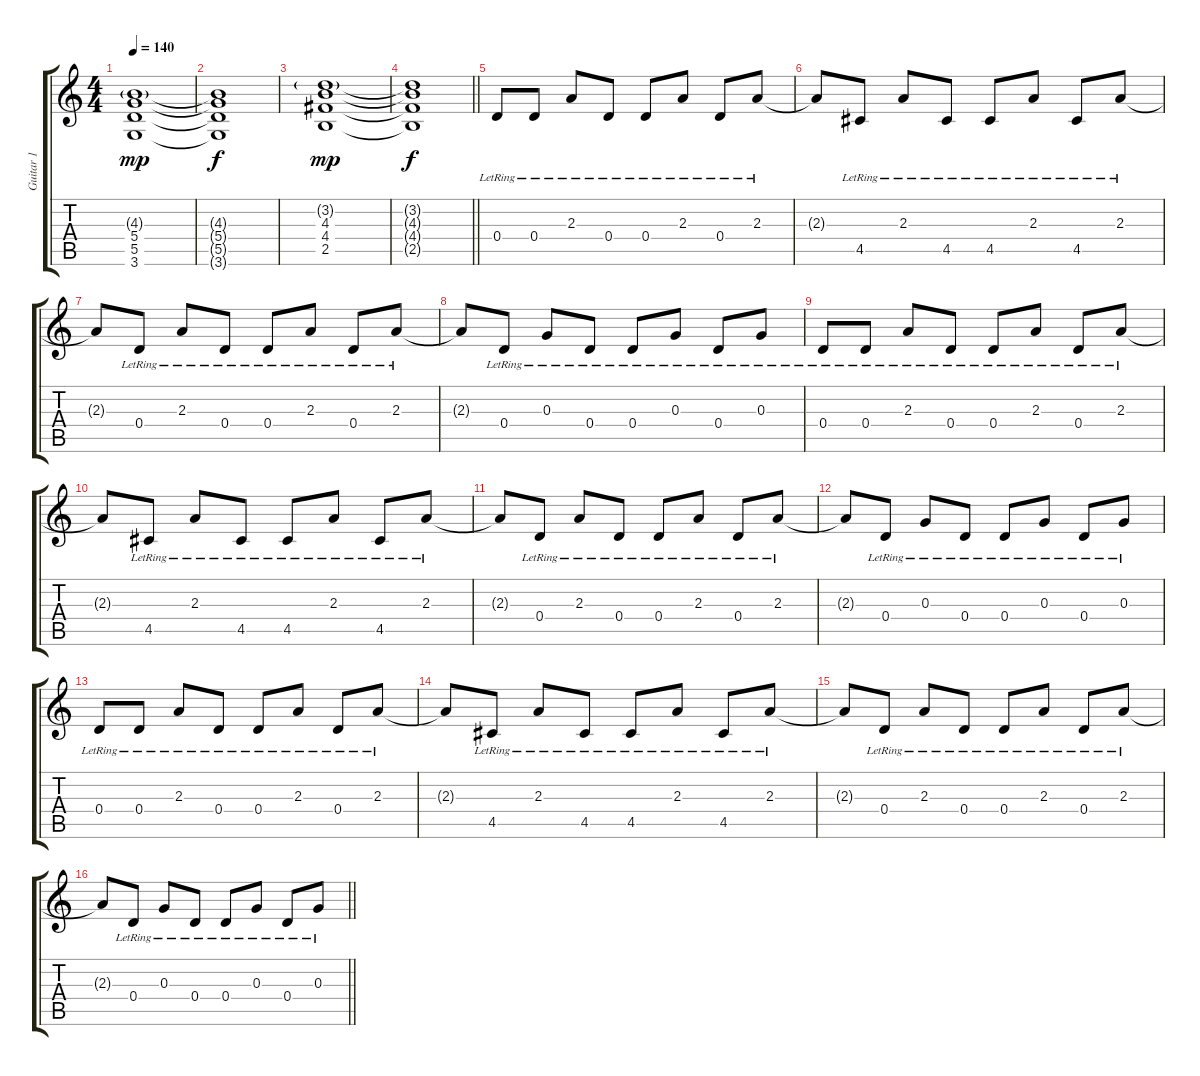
\track ("Guitar 1" "Guitar 1") {instrument electricguitarclean}
\staff {score tabs}
\tuning (E4 B3 G3 D3 A2 E2) {hide}
\ts (4 4)
\tempo 140
\clef g2
\ks c
(4.3{g} 5.4 5.5 3.6).1{dy mp} |
(4.3{t} 5.4{t} 5.5{t} 3.6{t}).1{dy f} |
(3.2{g} 4.3 4.4 2.5).1{dy mp} |
\barLineRight lightlight
(3.2{t} 4.3{t} 4.4{t} 2.5{t}).1{dy f} |
0.4{lr}.8{volume 6 instrument electricguitarjazz} 0.4{lr}.8 2.3{lr}.8 0.4{lr}.8 0.4{lr}.8 2.3{lr}.8 0.4{lr}.8 2.3{lr}.8 |
2.3{t}.8 4.5{lr}.8 2.3{lr}.8 4.5{lr}.8 4.5{lr}.8 2.3{lr}.8 4.5{lr}.8 2.3{lr}.8 |
2.3{t}.8 0.4{lr}.8 2.3{lr}.8 0.4{lr}.8 0.4{lr}.8 2.3{lr}.8 0.4{lr}.8 2.3{lr}.8 |
2.3{t}.8 0.4{lr}.8 0.3{lr}.8 0.4{lr}.8 0.4{lr}.8 0.3{lr}.8 0.4{lr}.8 0.3{lr}.8 |
0.4{lr}.8 0.4{lr}.8 2.3{lr}.8 0.4{lr}.8 0.4{lr}.8 2.3{lr}.8 0.4{lr}.8 2.3{lr}.8 |
2.3{t}.8 4.5{lr}.8 2.3{lr}.8 4.5{lr}.8 4.5{lr}.8 2.3{lr}.8 4.5{lr}.8 2.3{lr}.8 |
2.3{t}.8 0.4{lr}.8 2.3{lr}.8 0.4{lr}.8 0.4{lr}.8 2.3{lr}.8 0.4{lr}.8 2.3{lr}.8 |
2.3{t}.8 0.4{lr}.8 0.3{lr}.8 0.4{lr}.8 0.4{lr}.8 0.3{lr}.8 0.4{lr}.8 0.3{lr}.8 |
0.4{lr}.8 0.4{lr}.8 2.3{lr}.8 0.4{lr}.8 0.4{lr}.8 2.3{lr}.8 0.4{lr}.8 2.3{lr}.8 |
2.3{t}.8 4.5{lr}.8 2.3{lr}.8 4.5{lr}.8 4.5{lr}.8 2.3{lr}.8 4.5{lr}.8 2.3{lr}.8 |
2.3{t}.8 0.4{lr}.8 2.3{lr}.8 0.4{lr}.8 0.4{lr}.8 2.3{lr}.8 0.4{lr}.8 2.3{lr}.8 |
\barLineRight lightlight
2.3{t}.8 0.4{lr}.8 0.3{lr}.8 0.4{lr}.8 0.4{lr}.8 0.3{lr}.8 0.4{lr}.8 0.3{lr}.8
